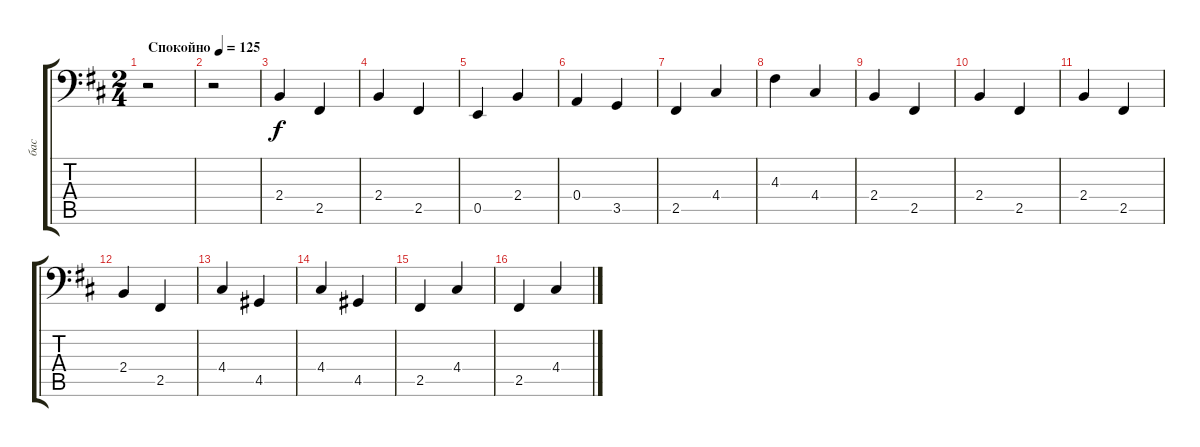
\track ("бас" "бас") {instrument acousticbass}
\staff {score tabs}
\tuning (Ab5 G2 D2 A1 E1 C-1) {hide}
\ts (2 4)
\tempo (125 "Спокойно")
\clef f4
\ks bminor
r.2{dy f instrument acousticbass} |
r.2 |
2.4.4 2.5.4 |
2.4.4 2.5.4 |
0.5.4 2.4.4 |
0.4.4 3.5.4 |
2.5.4 4.4.4 |
4.3.4 4.4.4 |
2.4.4 2.5.4 |
2.4.4 2.5.4 |
2.4.4 2.5.4 |
2.4.4 2.5.4 |
4.4.4 4.5.4 |
4.4.4 4.5.4 |
2.5.4 4.4.4 |
2.5.4 4.4.4
